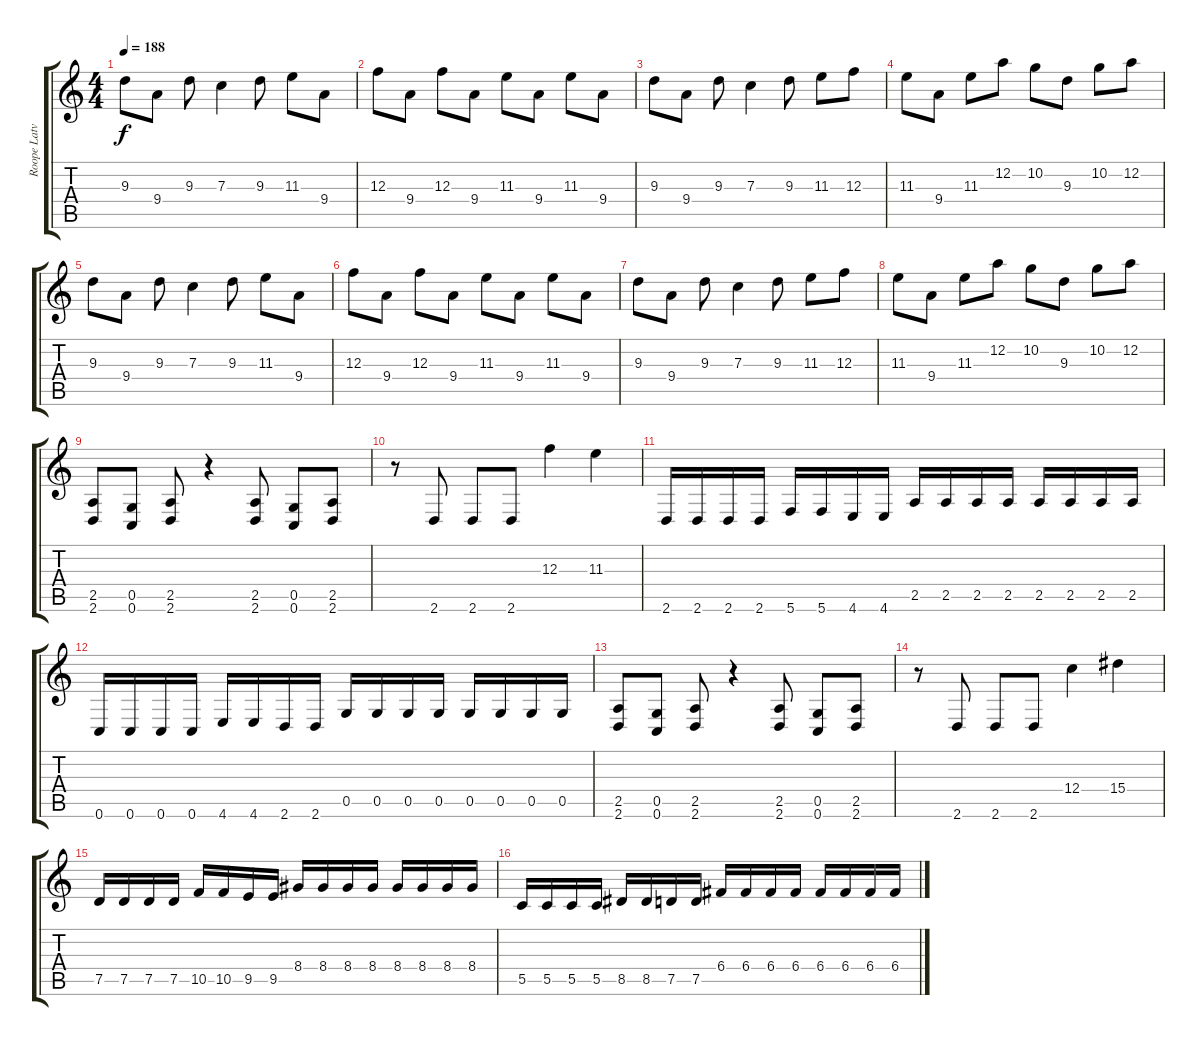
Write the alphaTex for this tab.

\track ("Roope Latvala" "Roope Latv") {instrument distortionguitar}
\staff {score tabs}
\tuning (D4 A3 F3 C3 G2 C2) {hide}
\ts (4 4)
\tempo 188
\clef g2
\ks c
9.3.8{dy f} 9.4.8 9.3.8 7.3.4 9.3.8 11.3.8 9.4.8 |
12.3.8 9.4.8 12.3.8 9.4.8 11.3.8 9.4.8 11.3.8 9.4.8 |
9.3.8 9.4.8 9.3.8 7.3.4 9.3.8 11.3.8 12.3.8 |
11.3.8 9.4.8 11.3.8 12.2.8 10.2.8 9.3.8 10.2.8 12.2.8 |
9.3.8 9.4.8 9.3.8 7.3.4 9.3.8 11.3.8 9.4.8 |
12.3.8 9.4.8 12.3.8 9.4.8 11.3.8 9.4.8 11.3.8 9.4.8 |
9.3.8 9.4.8 9.3.8 7.3.4 9.3.8 11.3.8 12.3.8 |
11.3.8 9.4.8 11.3.8 12.2.8 10.2.8 9.3.8 10.2.8 12.2.8 |
(2.5 2.6).8 (0.5 0.6).8 (2.5 2.6).8 r.4 (2.5 2.6).8 (0.5 0.6).8 (2.5 2.6).8 |
r.8 2.6.8 2.6.8 2.6.8 12.3.4 11.3.4 |
2.6.16 2.6.16 2.6.16 2.6.16 5.6.16 5.6.16 4.6.16 4.6.16 2.5.16 2.5.16 2.5.16 2.5.16 2.5.16 2.5.16 2.5.16 2.5.16 |
0.6.16 0.6.16 0.6.16 0.6.16 4.6.16 4.6.16 2.6.16 2.6.16 0.5.16 0.5.16 0.5.16 0.5.16 0.5.16 0.5.16 0.5.16 0.5.16 |
(2.5 2.6).8 (0.5 0.6).8 (2.5 2.6).8 r.4 (2.5 2.6).8 (0.5 0.6).8 (2.5 2.6).8 |
r.8 2.6.8 2.6.8 2.6.8 12.4.4 15.4.4 |
7.5.16 7.5.16 7.5.16 7.5.16 10.5.16 10.5.16 9.5.16 9.5.16 8.4.16 8.4.16 8.4.16 8.4.16 8.4.16 8.4.16 8.4.16 8.4.16 |
5.5.16 5.5.16 5.5.16 5.5.16 8.5.16 8.5.16 7.5.16 7.5.16 6.4.16 6.4.16 6.4.16 6.4.16 6.4.16 6.4.16 6.4.16 6.4.16
